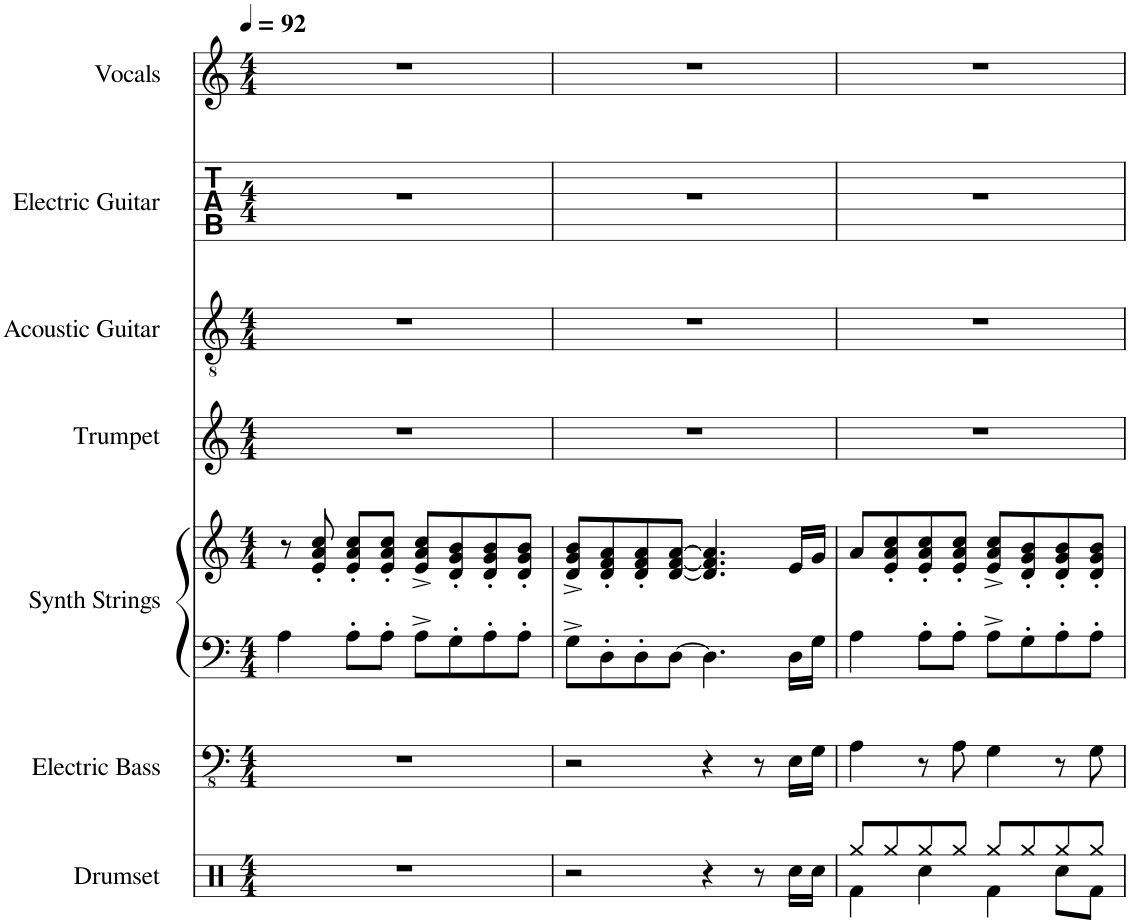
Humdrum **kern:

**kern	**kern	**kern	**kern	**kern	**kern	**kern	**kern
*part7	*part6	*part5	*part5	*part4	*part3	*part2	*part1
*staff8	*staff7	*staff6	*staff5	*staff4	*staff3	*staff2	*staff1
*I"Drumset	*I"Electric Bass	*I"Synth Strings	*	*I"Trumpet	*I"Acoustic Guitar	*I"Electric Guitar	*I"Vocals
*I'Drums	*I'Bass	*I'Synth.	*	*I'Trmp.	*I'Ac. Guit.	*I'El. Guit.	*
*	*	*	*	*	*	*stria6	*
*clefX	*clefFv4	*clefF4	*clefG2	*clefG2	*clefGv2	*	*clefG2
*	*	*	*	*	*	*	*ITrd4c7
*k[]	*k[]	*k[]	*k[]	*k[]	*k[]	*k[]	*k[]
*M4/4	*M4/4	*M4/4	*M4/4	*M4/4	*M4/4	*M4/4	*M4/4
*MM92	*MM92	*MM92	*MM92	*MM92	*MM92	*MM92	*MM92
=1	=1	=1	=1	=1	=1	=1	=1
1r	1r	4A\	8r	1r	1r	1r	1r
.	.	.	8e/' 8a/' 8cc/'	.	.	.	.
.	.	8A'\L	8e/' 8a/' 8cc/'L	.	.	.	.
.	.	8A'\J	8e/' 8a/' 8cc/'J	.	.	.	.
.	.	8A^\L	8e/^ 8a/^ 8cc/^L	.	.	.	.
.	.	8G'\	8d/' 8g/' 8b/'	.	.	.	.
.	.	8A'\	8d/' 8g/' 8b/'	.	.	.	.
.	.	8A'\J	8d/' 8g/' 8b/'J	.	.	.	.
=2	=2	=2	=2	=2	=2	=2	=2
2r	2r	8G^\L	8d/^ 8g/^ 8b/^L	1r	1r	1r	1r
.	.	8D'\	8d/' 8f/' 8a/'	.	.	.	.
.	.	8D'\	8d/' 8f/' 8a/'	.	.	.	.
.	.	[8D\J	[8d/ [8f/ [8a/J	.	.	.	.
4r	4r	4.D\]	4.d/] 4.f/] 4.a/]	.	.	.	.
8r	8r	.	.	.	.	.	.
16Rcc\LL	16EE\LL	16D\LL	16e/LL	.	.	.	.
16Rcc\JJ	16GG\JJ	16G\JJ	16g/JJ	.	.	.	.
=3	=3	=3	=3	=3	=3	=3	=3
*^	*	*	*	*	*	*	*
8Rgg/L	4Rf\	4AA\	4A\	8a/L	1r	1r	1r	1r
8Rgg/	.	.	.	8e/' 8a/' 8cc/'	.	.	.	.
8Rgg/	4Rcc\	8r	8A'\L	8e/' 8a/' 8cc/'	.	.	.	.
8Rgg/J	.	8AA\	8A'\J	8e/' 8a/' 8cc/'J	.	.	.	.
8Rgg/L	4Rf\	4GG\	8A^\L	8e/^ 8a/^ 8cc/^L	.	.	.	.
8Rgg/	.	.	8G'\	8d/' 8g/' 8b/'	.	.	.	.
8Rgg/	8Rcc\L	8r	8A'\	8d/' 8g/' 8b/'	.	.	.	.
8Rgg/J	8Rf\J	8GG\	8A'\J	8d/' 8g/' 8b/'J	.	.	.	.
*v	*v	*	*	*	*	*	*	*
=	=	=	=	=	=	=	=
*-	*-	*-	*-	*-	*-	*-	*-
